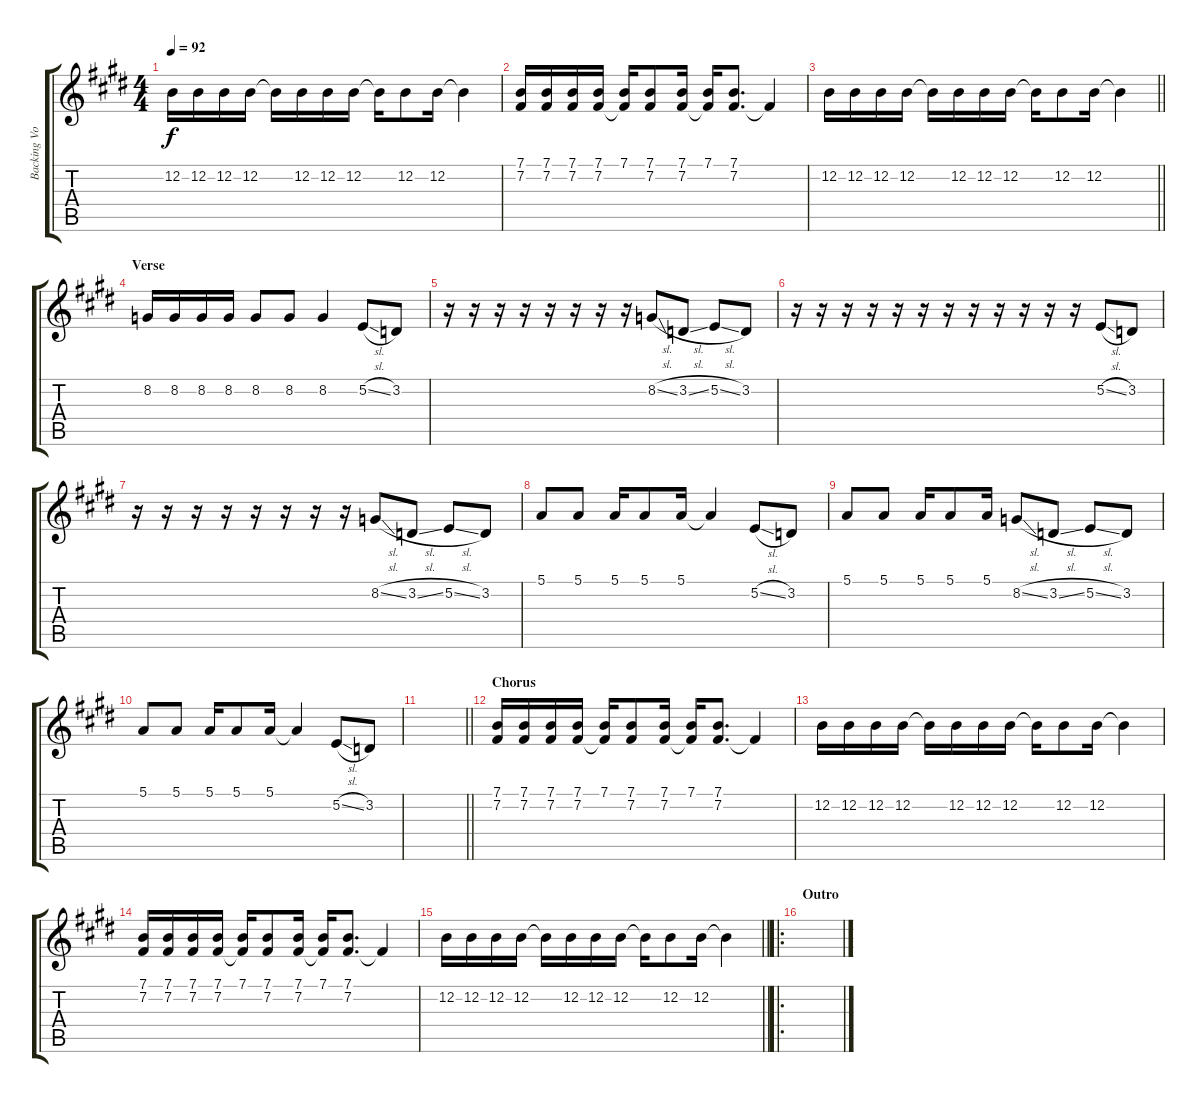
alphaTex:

\track ("Backing Vocals" "Backing Vo") {instrument lead1square}
\staff {score tabs}
\tuning (E4 B3 G3 D3 A2 E2) {hide}
\ts (4 4)
\tempo 92
\clef g2
\ks e
12.2.16{dy f} 12.2.16 12.2.16 12.2.16 12.2{t}.16 12.2.16 12.2.16 12.2.16 12.2{t}.16 12.2.8 12.2.16 12.2{t}.4 |
(7.1 7.2).16 (7.1 7.2).16 (7.1 7.2).16 (7.1 7.2).16 (7.1 7.2{t}).16 (7.1 7.2).8 (7.1 7.2).16 (7.1 7.2{t}).16 (7.1 7.2).8{d} 7.2{t}.4 |
\barLineRight lightlight
12.2.16 12.2.16 12.2.16 12.2.16 12.2{t}.16 12.2.16 12.2.16 12.2.16 12.2{t}.16 12.2.8 12.2.16 12.2{t}.4 |
\section ("" "Verse")
8.2.16 8.2.16 8.2.16 8.2.16 8.2.8 8.2.8 8.2.4 5.2{sl}.8 3.2.8 |
r.16 r.16 r.16 r.16 r.16 r.16 r.16 r.16 8.2{sl}.8 3.2{sl}.8 5.2{sl}.8 3.2.8 |
r.16 r.16 r.16 r.16 r.16 r.16 r.16 r.16 r.16 r.16 r.16 r.16 5.2{sl}.8 3.2.8 |
r.16 r.16 r.16 r.16 r.16 r.16 r.16 r.16 8.2{sl}.8 3.2{sl}.8 5.2{sl}.8 3.2.8 |
5.1.8 5.1.8 5.1.16 5.1.8 5.1.16 5.1{t}.4 5.2{sl}.8 3.2.8 |
5.1.8 5.1.8 5.1.16 5.1.8 5.1.16 8.2{sl}.8 3.2{sl}.8 5.2{sl}.8 3.2.8 |
5.1.8 5.1.8 5.1.16 5.1.8 5.1.16 5.1{t}.4 5.2{sl}.8 3.2.8 |
\barLineRight lightlight
|
\section ("" "Chorus")
(7.1 7.2).16 (7.1 7.2).16 (7.1 7.2).16 (7.1 7.2).16 (7.1 7.2{t}).16 (7.1 7.2).8 (7.1 7.2).16 (7.1 7.2{t}).16 (7.1 7.2).8{d} 7.2{t}.4 |
12.2.16 12.2.16 12.2.16 12.2.16 12.2{t}.16 12.2.16 12.2.16 12.2.16 12.2{t}.16 12.2.8 12.2.16 12.2{t}.4 |
(7.1 7.2).16 (7.1 7.2).16 (7.1 7.2).16 (7.1 7.2).16 (7.1 7.2{t}).16 (7.1 7.2).8 (7.1 7.2).16 (7.1 7.2{t}).16 (7.1 7.2).8{d} 7.2{t}.4 |
\barLineRight lightlight
12.2.16 12.2.16 12.2.16 12.2.16 12.2{t}.16 12.2.16 12.2.16 12.2.16 12.2{t}.16 12.2.8 12.2.16 12.2{t}.4 |
\ro
\section ("" "Outro")
